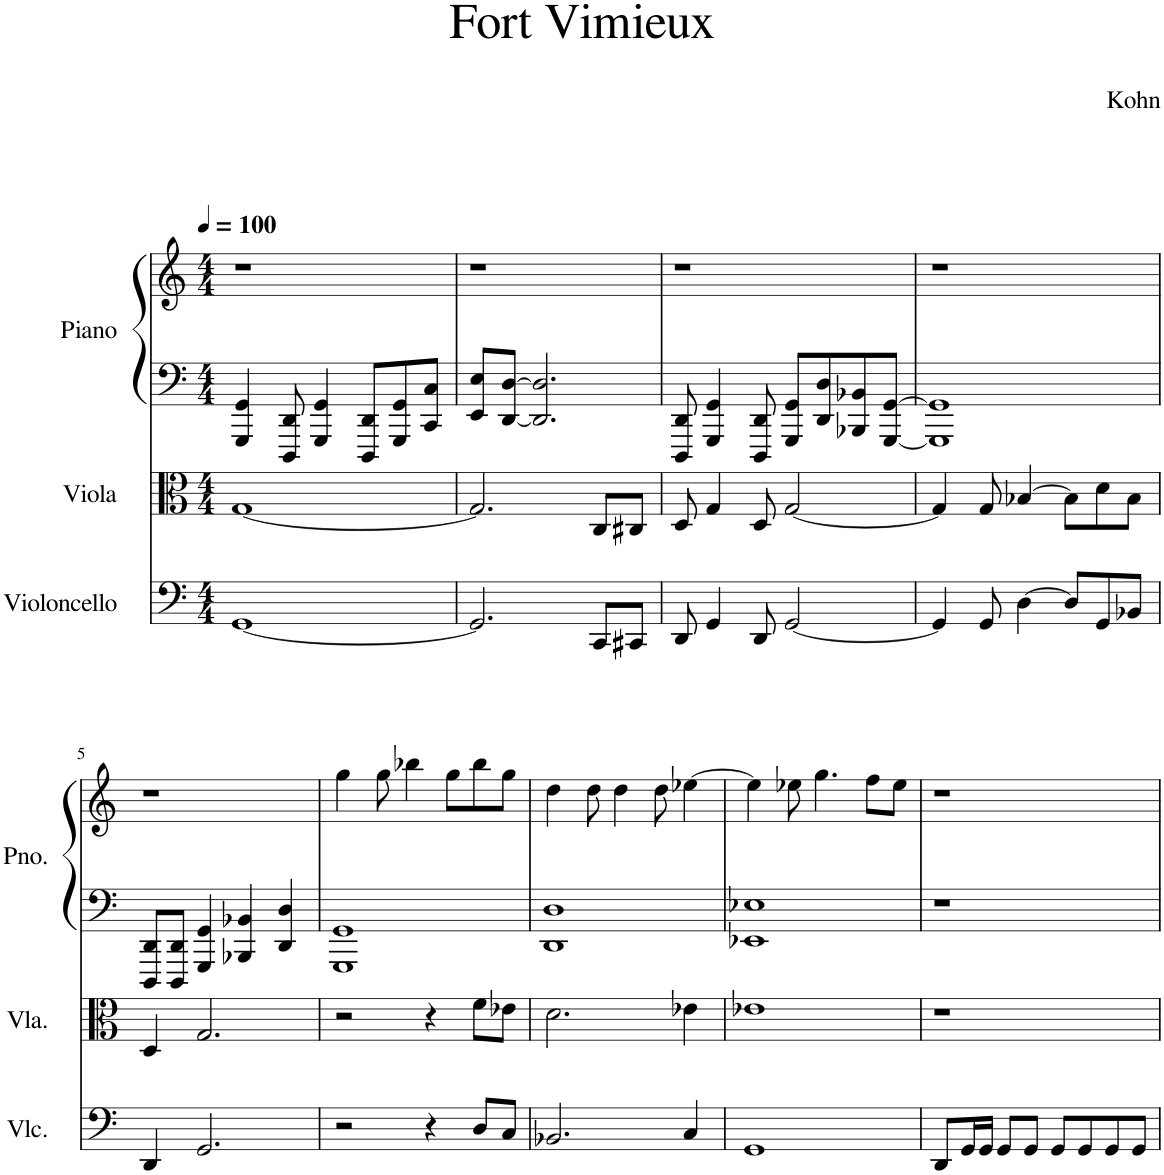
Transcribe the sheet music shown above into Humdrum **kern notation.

**kern	**kern	**kern	**kern
*part3	*part2	*part1	*part1
*staff4	*staff3	*staff2	*staff1
*I"Violoncello	*I"Viola	*I"Piano	*
*I'Vlc.	*I'Vla.	*I'Pno.	*
*clefF4	*clefC3	*clefF4	*clefG2
*k[]	*k[]	*k[]	*k[]
*M4/4	*M4/4	*M4/4	*M4/4
*MM100	*MM100	*MM100	*MM100
=1	=1	=1	=1
[1GG	[1G	4GGG/ 4GG/	1r
.	.	8DDD/ 8DD/	.
.	.	4GGG/ 4GG/	.
.	.	8DDD/ 8DD/L	.
.	.	8GGG/ 8GG/	.
.	.	8CC/ 8C/J	.
=2	=2	=2	=2
2.GG/]	2.G/]	8EE/ 8E/L	1r
.	.	[8DD/ [8D/J	.
.	.	2.DD/] 2.D/]	.
8CC/L	8C/L	.	.
8CC#X/J	8C#X/J	.	.
=3	=3	=3	=3
8DD/	8D/	8DDD/ 8DD/	1r
4GG/	4G/	4GGG/ 4GG/	.
8DD/	8D/	8DDD/ 8DD/	.
[2GG/	[2G/	8GGG/ 8GG/L	.
.	.	8DD/ 8D/	.
.	.	8BBB-X/ 8BB-X/	.
.	.	[8GGG/ [8GG/J	.
=4	=4	=4	=4
4GG/]	4G/]	1GGG] 1GG]	1r
8GG/	8G/	.	.
[4D\	[4B-X/	.	.
8D/L]	8B-\L]	.	.
8GG/	8d\	.	.
8BB-X/J	8B-\J	.	.
!!LO:LB:g=z
=5	=5	=5	=5
4DD/	4D/	8DDD/ 8DD/L	1r
.	.	8DDD/ 8DD/J	.
2.GG/	2.G/	4GGG/ 4GG/	.
.	.	4BBB-X/ 4BB-X/	.
.	.	4DD/ 4D/	.
=6	=6	=6	=6
2r	2r	1GGG 1GG	4gg\
.	.	.	8gg\
.	.	.	4bb-X\
4r	4r	.	.
.	.	.	8gg\L
8D/L	8f\L	.	8bb-\
8C/J	8e-X\J	.	8gg\J
=7	=7	=7	=7
2.BB-X/	2.d\	1DD 1D	4dd\
.	.	.	8dd\
.	.	.	4dd\
.	.	.	8dd\
4C/	4e-X\	.	[4ee-X\
=8	=8	=8	=8
1GG	1e-X	1EE-X 1E-X	4ee-\]
.	.	.	8ee-X\
.	.	.	4.gg\
.	.	.	8ff\L
.	.	.	8ee-\J
=9	=9	=9	=9
8DD/L	1r	1r	1r
16GG/L	.	.	.
16GG/JJ	.	.	.
8GG/L	.	.	.
8GG/J	.	.	.
8GG/L	.	.	.
8GG/	.	.	.
8GG/	.	.	.
8GG/J	.	.	.
=	=	=	=
*-	*-	*-	*-
